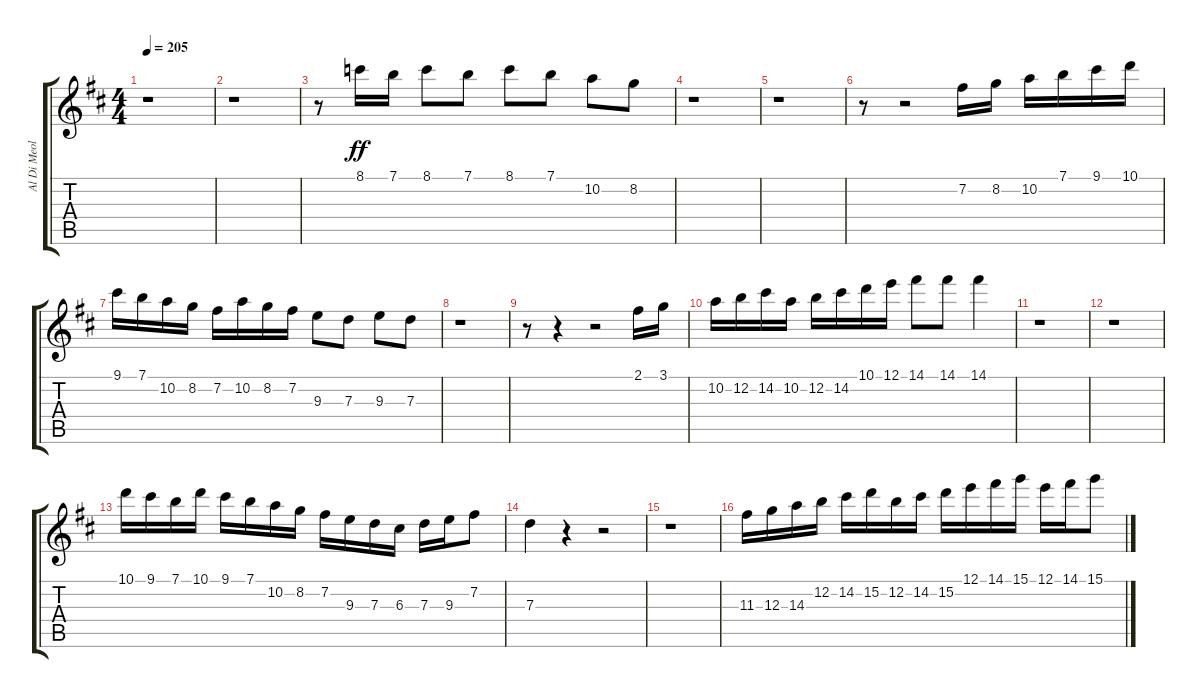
\track ("Al Di Meola" "Al Di Meol") {instrument acousticguitarsteel}
\staff {score tabs}
\tuning (E4 B3 G3 D3 A2 E2) {hide}
\ts (4 4)
\tempo 205
\clef g2
\ks d
r.1{dy ff} |
r.1 |
r.8 8.1.16 7.1.16 8.1.8 7.1.8 8.1.8 7.1.8 10.2.8 8.2.8 |
r.1 |
r.1 |
r.8 r.2 7.2.16 8.2.16 10.2.16 7.1.16 9.1.16 10.1.16 |
9.1.16 7.1.16 10.2.16 8.2.16 7.2.16 10.2.16 8.2.16 7.2.16 9.3.8 7.3.8 9.3.8 7.3.8 |
r.1 |
r.8 r.4 r.2 2.1.16 3.1.16 |
10.2.16 12.2.16 14.2.16 10.2.16 12.2.16 14.2.16 10.1.16 12.1.16 14.1.8 14.1.8 14.1.4 |
r.1 |
r.1 |
10.1.16 9.1.16 7.1.16 10.1.16 9.1.16 7.1.16 10.2.16 8.2.16 7.2.16 9.3.16 7.3.16 6.3.16 7.3.16 9.3.16 7.2.8 |
7.3.4 r.4 r.2 |
r.1 |
11.3.16 12.3.16 14.3.16 12.2.16 14.2.16 15.2.16 12.2.16 14.2.16 15.2.16 12.1.16 14.1.16 15.1.16 12.1.16 14.1.16 15.1.8
